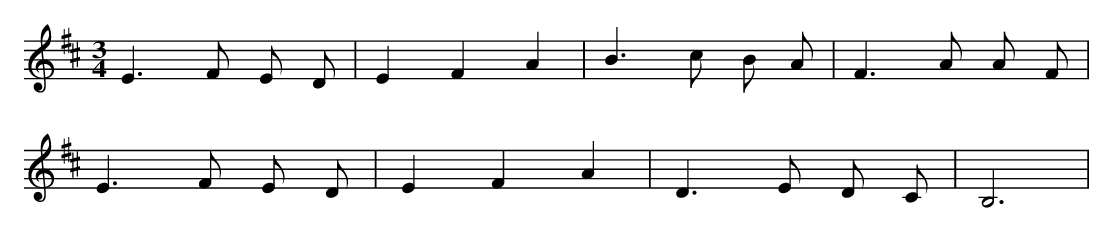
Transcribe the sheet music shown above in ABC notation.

X:1
M:3/4
K:D
E3 F E D|E2 F2 A2|B3 c B A|F3 A A F|
E3 F E D|E2 F2 A2|D3 E D C|B,6|
